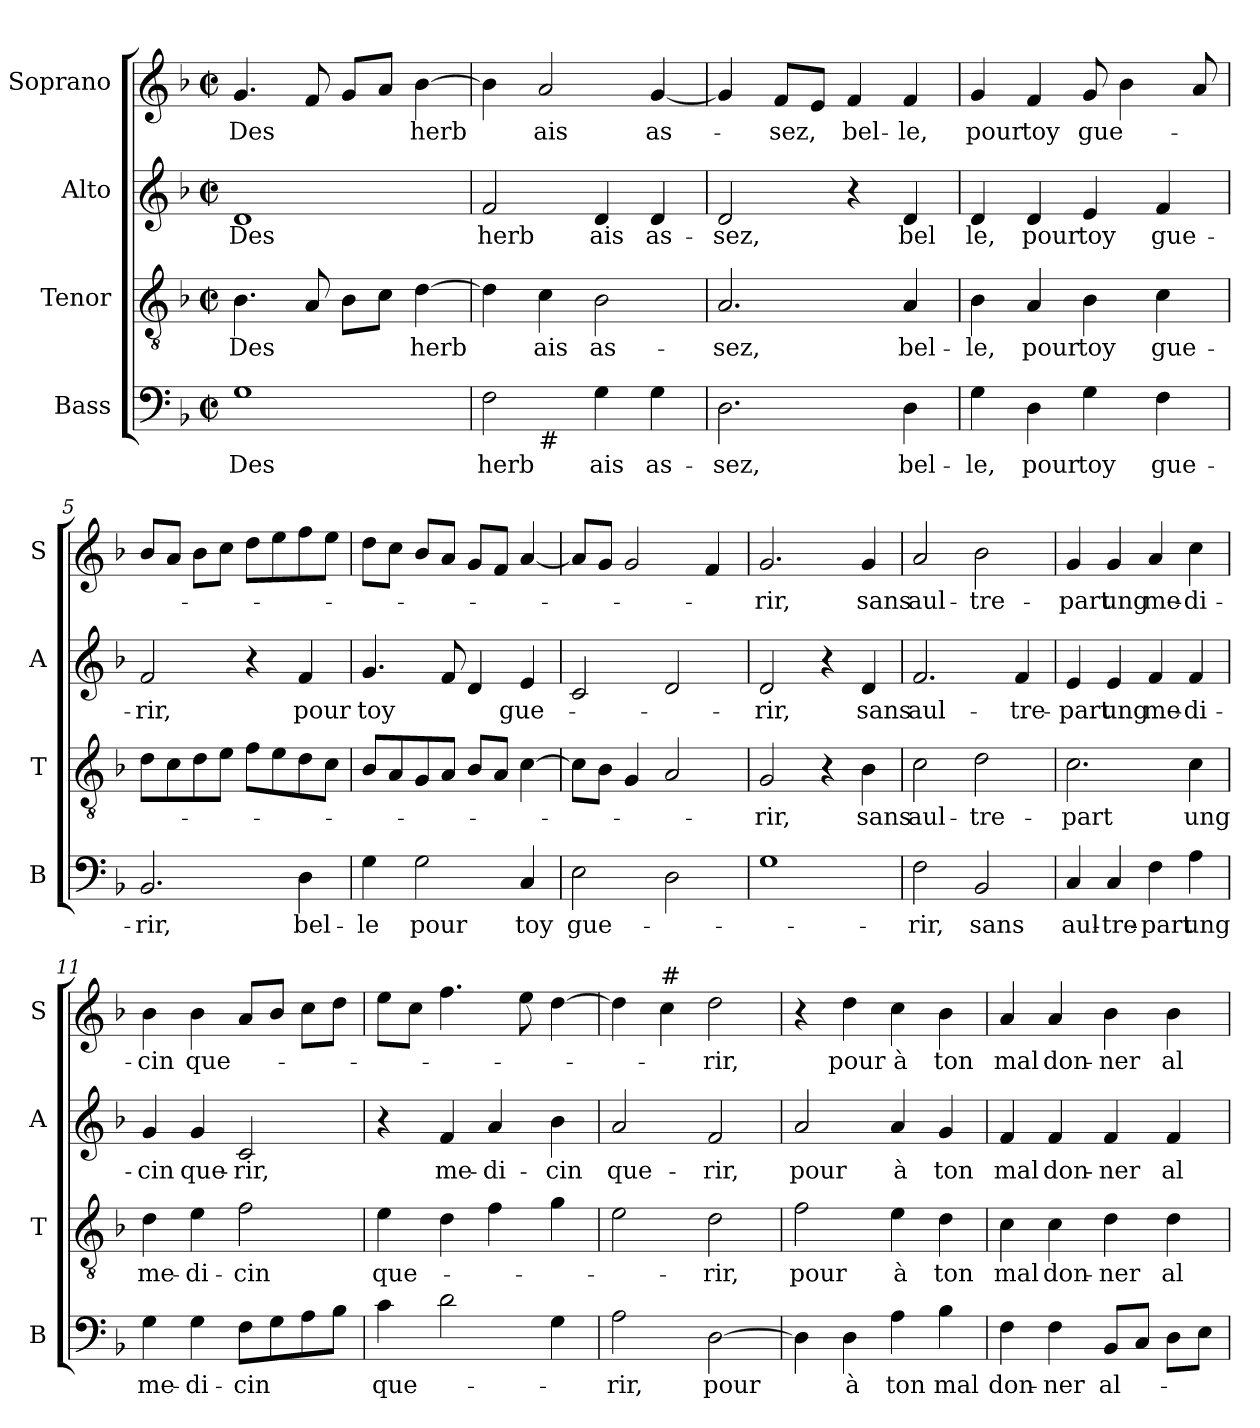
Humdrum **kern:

**kern	**text	**kern	**text	**kern	**text	**kern	**text
*part4	*part4	*part3	*part3	*part2	*part2	*part1	*part1
*staff4	*staff4	*staff3	*staff3	*staff2	*staff2	*staff1	*staff1
*I"Bass	*	*I"Tenor	*	*I"Alto	*	*I"Soprano	*
*I'B	*	*I'T	*	*I'A	*	*I'S	*
*clefF4	*	*clefGv2	*	*clefG2	*	*clefG2	*
*k[b-]	*	*k[b-]	*	*k[b-]	*	*k[b-]	*
*F:	*	*F:	*	*F:	*	*F:	*
*M2/2	*	*M2/2	*	*M2/2	*	*M2/2	*
*met(c|)	*	*met(c|)	*	*met(c|)	*	*met(c|)	*
=1	=1	=1	=1	=1	=1	=1	=1
1G	Des	4.B-\	Des	1d	Des	4.g/	Des
.	.	8A/	.	.	.	8f/	.
.	.	8B-\L	.	.	.	8g/L	.
.	.	8c\J	.	.	.	8a/J	.
.	.	[4d\	herb	.	.	[4b-\	herb
=2	=2	=2	=2	=2	=2	=2	=2
*^	*	*	*	*	*	*	*
2F\	4ryy	herb	4d\]	.	2f/	herb	4b-\]	.
!	!LO:TX:b:t=#	!	!	!	!	!	!	!
.	2.ryy	.	4c\	ais	.	.	2a/	ais
4G\	.	ais	2B-\	as-	4d/	ais	.	.
4G\	.	as-	.	.	4d/	as-	[4g/	as-
*v	*v	*	*	*	*	*	*	*
=3	=3	=3	=3	=3	=3	=3	=3
2.D\	-sez,	2.A/	-sez,	2d/	-sez,	4g/]	.
.	.	.	.	.	.	8f/L	-sez,
.	.	.	.	.	.	8e/J	.
.	.	.	.	4r	.	4f/	bel-
4D\	bel-	4A/	bel-	4d/	bel	4f/	-le,
=4	=4	=4	=4	=4	=4	=4	=4
4G\	-le,	4B-\	-le,	4d/	le,	4g/	pour
4D\	pour	4A/	pour	4d/	pour	4f/	toy
4G\	toy	4B-\	toy	4e/	toy	8g/	gue-
.	.	.	.	.	.	4b-\	.
4F\	gue-	4c\	gue-	4f/	gue-	.	.
.	.	.	.	.	.	8a/	.
=5	=5	=5	=5	=5	=5	=5	=5
2.BB-/	-rir,	8d\L	.	2f/	-rir,	8b-/L	.
.	.	8c\	.	.	.	8a/J	.
.	.	8d\	.	.	.	8b-\L	.
.	.	8e\J	.	.	.	8cc\J	.
.	.	8f\L	.	4r	.	8dd\L	.
.	.	8e\	.	.	.	8ee\	.
4D\	bel-	8d\	.	4f/	pour	8ff\	.
.	.	8c\J	.	.	.	8ee\J	.
!!LO:LB:g=z
=6	=6	=6	=6	=6	=6	=6	=6
4G\	-le	8B-/L	.	4.g/	toy	8dd\L	.
.	.	8A/	.	.	.	8cc\J	.
2G\	pour	8G/	.	.	.	8b-/L	.
.	.	8A/J	.	8f/	.	8a/J	.
.	.	8B-/L	.	4d/	.	8g/L	.
.	.	8A/J	.	.	.	8f/J	.
4C/	toy	[4c\	.	4e/	gue-	[4a/	.
=7	=7	=7	=7	=7	=7	=7	=7
2E\	gue-	8c\L]	.	2c/	.	8a/L]	.
.	.	8B-\J	.	.	.	8g/J	.
.	.	4G/	.	.	.	2g/	.
2D\	.	2A/	.	2d/	.	.	.
.	.	.	.	.	.	4f/	.
=8	=8	=8	=8	=8	=8	=8	=8
1G	.	2G/	-rir,	2d/	-rir,	2.g/	-rir,
.	.	4r	.	4r	.	.	.
.	.	4B-\	sans	4d/	sans	4g/	sans
=9	=9	=9	=9	=9	=9	=9	=9
2F\	-rir,	2c\	aul-	2.f/	aul-	2a/	aul-
2BB-/	sans	2d\	-tre-	.	.	2b-\	-tre-
.	.	.	.	4f/	-tre-	.	.
=10	=10	=10	=10	=10	=10	=10	=10
4C/	aul-	2.c\	-part	4e/	-part	4g/	-part
4C/	-tre-	.	.	4e/	ung	4g/	ung
4F\	-part	.	.	4f/	me-	4a/	me-
4A\	ung	4c\	ung	4f/	-di-	4cc\	-di-
=11	=11	=11	=11	=11	=11	=11	=11
4G\	me-	4d\	me-	4g/	-cin	4b-\	-cin
4G\	-di-	4e\	-di-	4g/	que-	4b-\	que-
8F\L	-cin	2f\	-cin	2c/	-rir,	8a/L	.
8G\	.	.	.	.	.	8b-/J	.
8A\	.	.	.	.	.	8cc\L	.
8B-\J	.	.	.	.	.	8dd\J	.
!!LO:LB:g=z
=12	=12	=12	=12	=12	=12	=12	=12
4c\	que-	4e\	que-	4r	.	8ee\L	.
.	.	.	.	.	.	8cc\J	.
2d\	.	4d\	.	4f/	me-	4.ff\	.
.	.	4f\	.	4a/	-di-	.	.
.	.	.	.	.	.	8ee\	.
4G\	.	4g\	.	4b-\	-cin	[4dd\	.
=13	=13	=13	=13	=13	=13	=13	=13
2A\	-rir,	2e\	.	2a/	que-	4dd\]	.
!	!	!	!	!	!	!LO:TX:a:t=#	!
.	.	.	.	.	.	4cc\	.
[2D\	pour	2d\	-rir,	2f/	-rir,	2dd\	-rir,
=14	=14	=14	=14	=14	=14	=14	=14
4D\]	.	2f\	pour	2a/	pour	4r	.
4D\	à	.	.	.	.	4dd\	pour
4A\	ton	4e\	à	4a/	à	4cc\	à
4B-\	mal	4d\	ton	4g/	ton	4b-\	ton
=15	=15	=15	=15	=15	=15	=15	=15
4F\	don-	4c\	mal	4f/	mal	4a/	mal
4F\	-ner	4c\	don-	4f/	don-	4a/	don-
8BB-/L	al-	4d\	-ner	4f/	-ner	4b-\	-ner
8C/J	.	.	.	.	.	.	.
8D\L	.	4d\	al-	4f/	al-	4b-\	al-
8E\J	.	.	.	.	.	.	.
=	=	=	=	=	=	=	=
*-	*-	*-	*-	*-	*-	*-	*-
